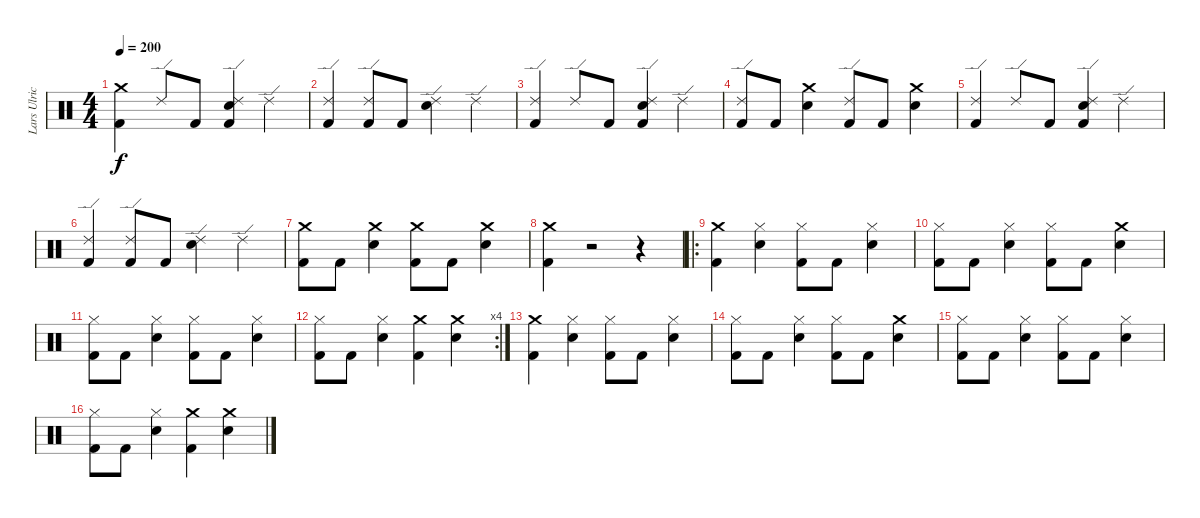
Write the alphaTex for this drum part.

\track ("Lars Ulrich" "Lars Ulric") {instrument percussion}
\staff {score}
\articulation defaults
\ts (4 4)
\tempo 200
\clef neutral
\ks c
("Kick (hit) 2" "Crash medium (hit)").4{dy f} "Ride (edge) 2".8 "Kick (hit) 2".8 ("Kick (hit) 2" "Snare (hit) 2" "Ride (edge) 2").4 "Ride (edge) 2".4 |
("Kick (hit) 2" "Ride (edge) 2").4 ("Ride (edge) 2" "Kick (hit) 2").8 "Kick (hit) 2".8 ("Snare (hit) 2" "Ride (edge) 2").4 "Ride (edge) 2".4 |
("Kick (hit) 2" "Ride (edge) 2").4 "Ride (edge) 2".8 "Kick (hit) 2".8 ("Ride (edge) 2" "Snare (hit) 2" "Kick (hit) 2").4 "Ride (edge) 2".4 |
("Ride (edge) 2" "Kick (hit) 2").8 "Kick (hit) 2".8 ("Snare (hit) 2" "Crash medium (hit)").4 ("Ride (edge) 2" "Kick (hit) 2").8 "Kick (hit) 2".8 ("Snare (hit) 2" "Crash medium (hit)").4 |
("Ride (edge) 2" "Kick (hit) 2").4 "Ride (edge) 2".8 "Kick (hit) 2".8 ("Ride (edge) 2" "Snare (hit) 2" "Kick (hit) 2").4 "Ride (edge) 2".4 |
("Kick (hit) 2" "Ride (edge) 2").4 ("Ride (edge) 2" "Kick (hit) 2").8 "Kick (hit) 2".8 ("Snare (hit) 2" "Ride (edge) 2").4 "Ride (edge) 2".4 |
("Kick (hit) 2" "Crash medium (hit)").8 "Kick (hit) 2".8 ("Snare (hit) 2" "Crash medium (hit)").4 ("Kick (hit) 2" "Crash medium (hit)").8 "Kick (hit) 2".8 ("Snare (hit) 2" "Crash medium (hit)").4 |
("Kick (hit) 2" "Crash medium (hit)").4 r.2 r.4 |
\ro
("Kick (hit) 2" "Crash medium (hit)").4 ("Hi-Hat (closed)" "Snare (hit) 2").4 ("Hi-Hat (closed)" "Kick (hit) 2").8 "Kick (hit) 2".8 ("Snare (hit) 2" "Hi-Hat (closed)").4 |
("Hi-Hat (closed)" "Kick (hit) 2").8 "Kick (hit) 2".8 ("Snare (hit) 2" "Hi-Hat (closed)").4 ("Hi-Hat (closed)" "Kick (hit) 2").8 "Kick (hit) 2".8 ("Crash medium (hit)" "Snare (hit) 2").4 |
("Hi-Hat (closed)" "Kick (hit) 2").8 "Kick (hit) 2".8 ("Snare (hit) 2" "Hi-Hat (closed)").4 ("Hi-Hat (closed)" "Kick (hit) 2").8 "Kick (hit) 2".8 ("Snare (hit) 2" "Hi-Hat (closed)").4 |
\rc 4
("Hi-Hat (closed)" "Kick (hit) 2").8 "Kick (hit) 2".8 ("Snare (hit) 2" "Hi-Hat (closed)").4 ("Crash medium (hit)" "Kick (hit) 2").4 ("Crash medium (hit)" "Snare (hit) 2").4 |
("Kick (hit) 2" "Crash medium (hit)").4 ("Hi-Hat (closed)" "Snare (hit) 2").4 ("Hi-Hat (closed)" "Kick (hit) 2").8 "Kick (hit) 2".8 ("Snare (hit) 2" "Hi-Hat (closed)").4 |
("Hi-Hat (closed)" "Kick (hit) 2").8 "Kick (hit) 2".8 ("Snare (hit) 2" "Hi-Hat (closed)").4 ("Hi-Hat (closed)" "Kick (hit) 2").8 "Kick (hit) 2".8 ("Crash medium (hit)" "Snare (hit) 2").4 |
("Hi-Hat (closed)" "Kick (hit) 2").8 "Kick (hit) 2".8 ("Snare (hit) 2" "Hi-Hat (closed)").4 ("Hi-Hat (closed)" "Kick (hit) 2").8 "Kick (hit) 2".8 ("Snare (hit) 2" "Hi-Hat (closed)").4 |
("Hi-Hat (closed)" "Kick (hit) 2").8 "Kick (hit) 2".8 ("Snare (hit) 2" "Hi-Hat (closed)").4 ("Crash medium (hit)" "Kick (hit) 2").4 ("Crash medium (hit)" "Snare (hit) 2").4
